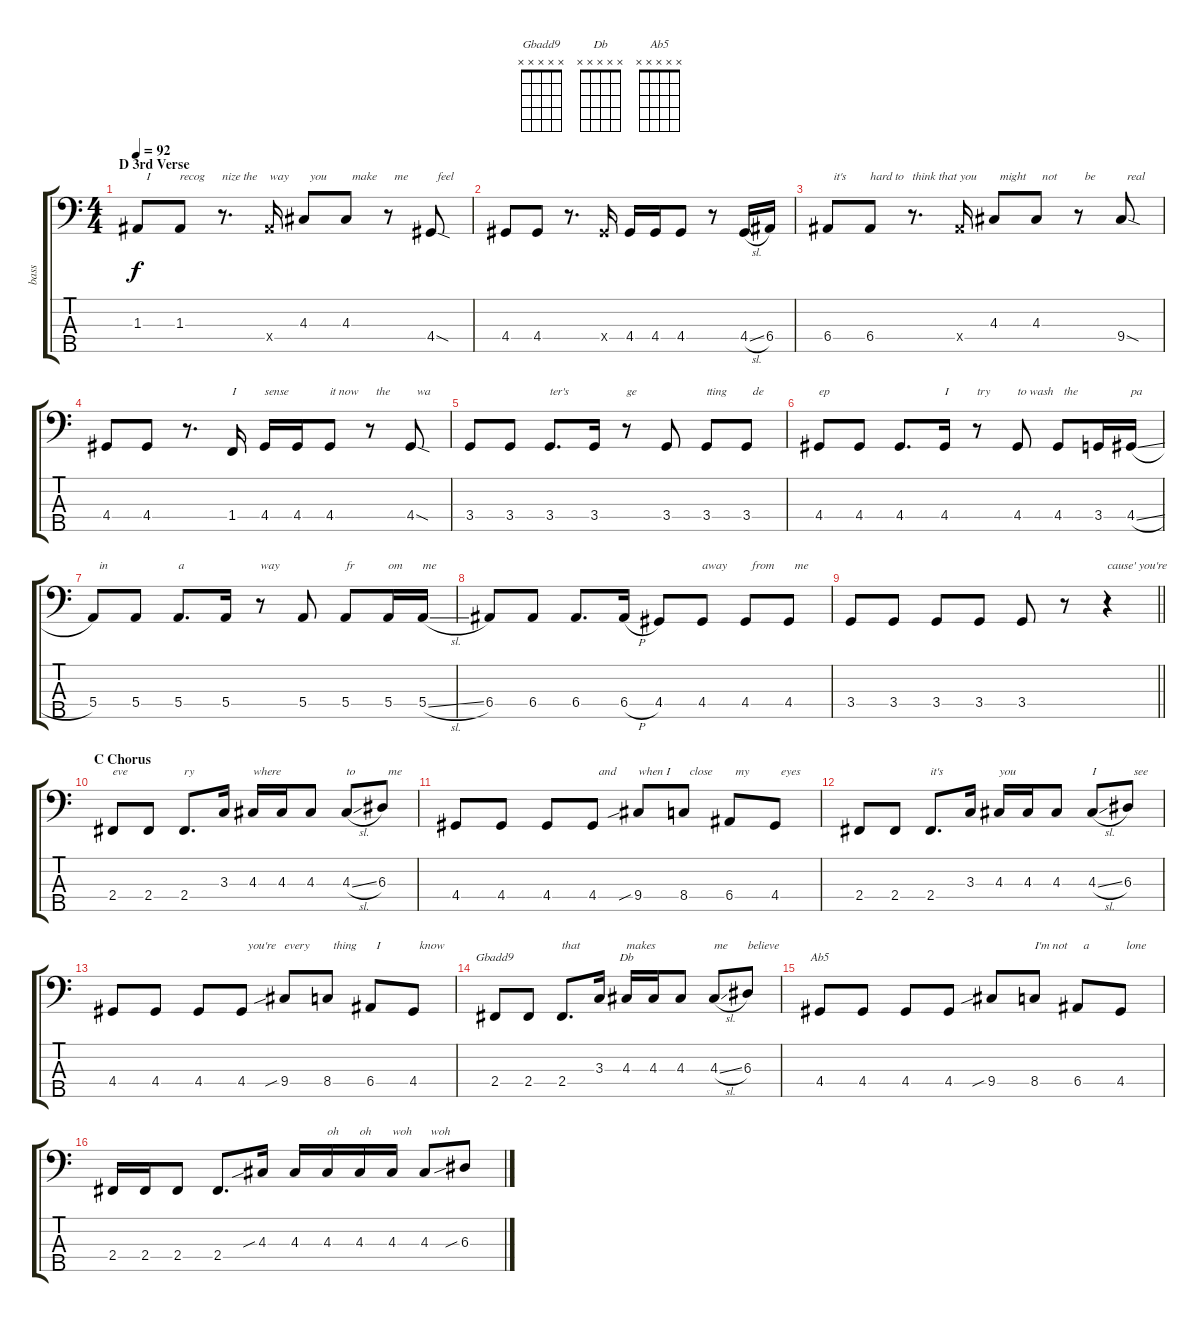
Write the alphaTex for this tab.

\track ("bass" "bass") {instrument electricbassfinger}
\staff {score tabs}
\tuning (G2 D2 A1 E1 B0) {hide}
\chord ("Gbadd9" x x x x x)
\chord ("Db" x x x x x)
\chord ("Ab5" x x x x x)
\ts (4 4)
\section ("" "D 3rd Verse")
\tempo 92
\clef f4
\ks c
1.3.8{txt "   I" dy f} 1.3.8{txt "recog"} r.8{d txt "nize the"} 6.4{x}.16{txt "way"} 4.3.8{txt "  you"} 4.3.8{txt "  make"} r.8{txt "  me"} 4.4{sod}.8{txt "  feel"} |
4.4.8 4.4.8 r.8{d} 4.4{x}.16 4.4.16 4.4.16 4.4.8 r.8 4.4{sl}.16 6.4.16 |
6.4.8{txt "  it's"} 6.4.8{txt "hard to"} r.8{d txt "think that"} 6.4{x}.16{txt "you"} 4.3.8{txt "  might"} 4.3.8{txt "  not"} r.8{txt "  be"} 9.4{sod}.8{txt "  real"} |
4.4.8 4.4.8 r.8{d} 1.4.16{txt "I"} 4.4.16{txt "sense"} 4.4.16 4.4.8{txt "it now"} r.8{txt "  the"} 4.4{sod}.8{txt "  wa"} |
3.4.8 3.4.8 3.4.8{d txt "ter's"} 3.4.16 r.8{txt "ge"} 3.4.8 3.4.8{txt "tting"} 3.4.8{txt "  de"} |
4.4.8{txt "ep"} 4.4.8 4.4.8{d} 4.4.16{txt "I"} r.8{txt "try"} 4.4.8{txt "to wash"} 4.4.8{txt "  the"} 3.4.16 4.4{sl}.16{txt "pa"} |
5.4.8{txt "  in"} 5.4.8 5.4.8{d txt "a"} 5.4.16 r.8{txt "way"} 5.4.8 5.4.8{txt "fr"} 5.4.16{txt "om"} 5.4{sl}.16{txt "me"} |
6.4.8 6.4.8 6.4.8{d} 6.4{h}.16 4.4.8 4.4.8{txt "away"} 4.4.8{txt "  from"} 4.4.8{txt "  me"} |
\barLineRight lightlight
3.4.8 3.4.8 3.4.8 3.4.8 3.4.8 r.8 r.4{txt "cause' you're"} |
\section ("" "C Chorus")
2.4.8{txt "eve"} 2.4.8 2.4.8{d txt "ry"} 3.3.16 4.3.16{txt "where"} 4.3.16 4.3.8 4.3{sl}.8{txt "to"} 6.3.8{txt "  me"} |
4.4.8 4.4.8 4.4.8 4.4.8{txt "  and"} 9.4{sib}.8{txt "when I"} 8.4.8{txt "  close"} 6.4.8{txt "  my"} 4.4.8{txt "  eyes"} |
2.4.8 2.4.8 2.4.8{d txt "it's"} 3.3.16 4.3.16{txt "you"} 4.3.16 4.3.8 4.3{sl}.8{txt "I"} 6.3.8{txt "  see"} |
4.4.8 4.4.8 4.4.8 4.4.8{txt "  you're"} 9.4{sib}.8{txt "every"} 8.4.8{txt "  thing"} 6.4.8{txt "  I"} 4.4.8{txt "  know"} |
2.4.8{ch "Gbadd9"} 2.4.8 2.4.8{d txt "that"} 3.3.16 4.3.16{ch "Db" txt "makes"} 4.3.16 4.3.8 4.3{sl}.8{txt "me"} 6.3.8{txt "believe"} |
4.4.8{ch "Ab5"} 4.4.8 4.4.8 4.4.8 9.4{sib}.8 8.4.8{txt "I'm not"} 6.4.8{txt "  a"} 4.4.8{txt "  lone"} |
2.4.16 2.4.16 2.4.8 2.4.8{d} 4.3{sib}.16 4.3.16 4.3.16{txt "oh"} 4.3.16{txt "oh"} 4.3.16{txt "woh"} 4.3.8{txt "  woh"} 6.3{sib}.8
